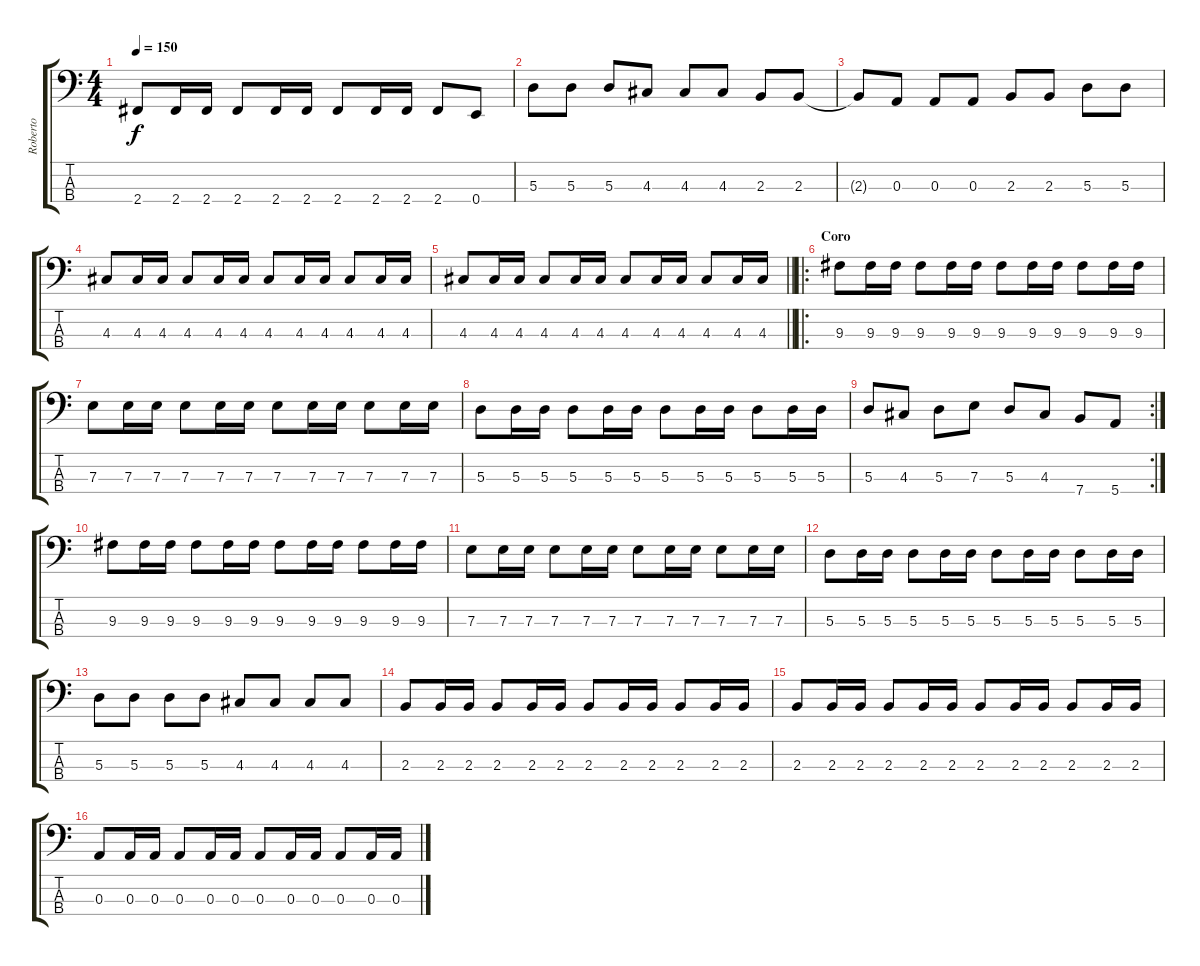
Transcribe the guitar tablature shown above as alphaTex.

\track ("Roberto" "Roberto") {instrument electricbassfinger}
\staff {score tabs}
\tuning (G2 D2 A1 E1) {hide}
\ts (4 4)
\tempo 150
\clef f4
\ks c
2.4.8{dy f} 2.4.16 2.4.16 2.4.8 2.4.16 2.4.16 2.4.8 2.4.16 2.4.16 2.4.8 0.4.8 |
5.3.8 5.3.8 5.3.8 4.3.8 4.3.8 4.3.8 2.3.8 2.3.8 |
2.3{t}.8 0.3.8 0.3.8 0.3.8 2.3.8 2.3.8 5.3.8 5.3.8 |
4.3.8 4.3.16 4.3.16 4.3.8 4.3.16 4.3.16 4.3.8 4.3.16 4.3.16 4.3.8 4.3.16 4.3.16 |
\barLineRight lightlight
4.3.8 4.3.16 4.3.16 4.3.8 4.3.16 4.3.16 4.3.8 4.3.16 4.3.16 4.3.8 4.3.16 4.3.16 |
\ro
\section ("" "Coro")
9.3.8 9.3.16 9.3.16 9.3.8 9.3.16 9.3.16 9.3.8 9.3.16 9.3.16 9.3.8 9.3.16 9.3.16 |
7.3.8 7.3.16 7.3.16 7.3.8 7.3.16 7.3.16 7.3.8 7.3.16 7.3.16 7.3.8 7.3.16 7.3.16 |
5.3.8 5.3.16 5.3.16 5.3.8 5.3.16 5.3.16 5.3.8 5.3.16 5.3.16 5.3.8 5.3.16 5.3.16 |
\rc 2
5.3.8 4.3.8 5.3.8 7.3.8 5.3.8 4.3.8 7.4.8 5.4.8 |
9.3.8 9.3.16 9.3.16 9.3.8 9.3.16 9.3.16 9.3.8 9.3.16 9.3.16 9.3.8 9.3.16 9.3.16 |
7.3.8 7.3.16 7.3.16 7.3.8 7.3.16 7.3.16 7.3.8 7.3.16 7.3.16 7.3.8 7.3.16 7.3.16 |
5.3.8 5.3.16 5.3.16 5.3.8 5.3.16 5.3.16 5.3.8 5.3.16 5.3.16 5.3.8 5.3.16 5.3.16 |
5.3.8 5.3.8 5.3.8 5.3.8 4.3.8 4.3.8 4.3.8 4.3.8 |
2.3.8 2.3.16 2.3.16 2.3.8 2.3.16 2.3.16 2.3.8 2.3.16 2.3.16 2.3.8 2.3.16 2.3.16 |
2.3.8 2.3.16 2.3.16 2.3.8 2.3.16 2.3.16 2.3.8 2.3.16 2.3.16 2.3.8 2.3.16 2.3.16 |
0.3.8 0.3.16 0.3.16 0.3.8 0.3.16 0.3.16 0.3.8 0.3.16 0.3.16 0.3.8 0.3.16 0.3.16
